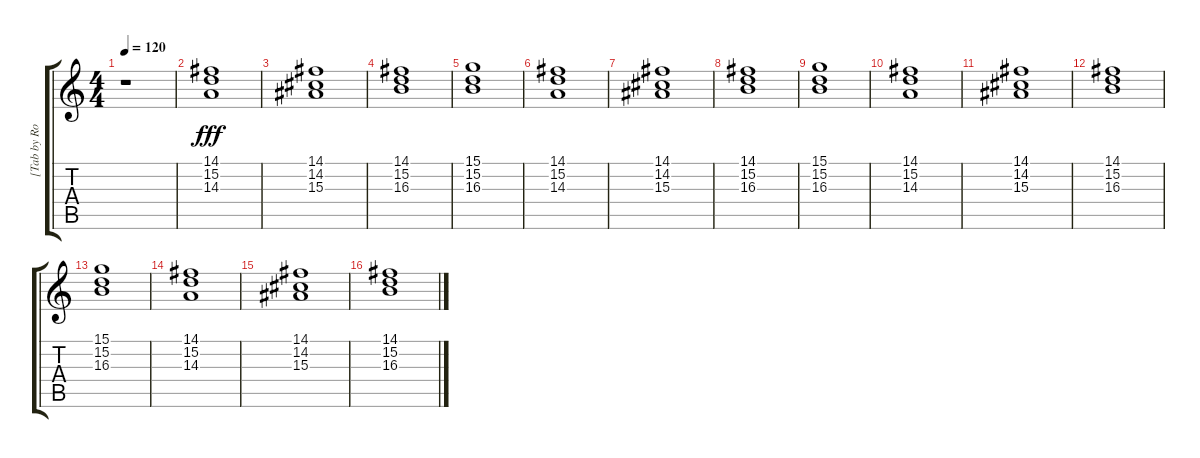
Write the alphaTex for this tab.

\track ("[Tab by Rodrigo Takahashi]" "[Tab by Ro") {instrument synthstrings1}
\staff {score tabs}
\tuning (E4 B3 G3 D3 A2 E2) {hide}
\ts (4 4)
\tempo 120
\clef g2
\ks c
r.1{dy fff} |
(14.1 15.2 14.3).1 |
(14.1 14.2 15.3).1 |
(14.1 15.2 16.3).1 |
(15.1 15.2 16.3).1 |
(14.1 15.2 14.3).1 |
(14.1 14.2 15.3).1 |
(14.1 15.2 16.3).1 |
(15.1 15.2 16.3).1 |
(14.1 15.2 14.3).1 |
(14.1 14.2 15.3).1 |
(14.1 15.2 16.3).1 |
(15.1 15.2 16.3).1 |
(14.1 15.2 14.3).1 |
(14.1 14.2 15.3).1 |
(14.1 15.2 16.3).1
